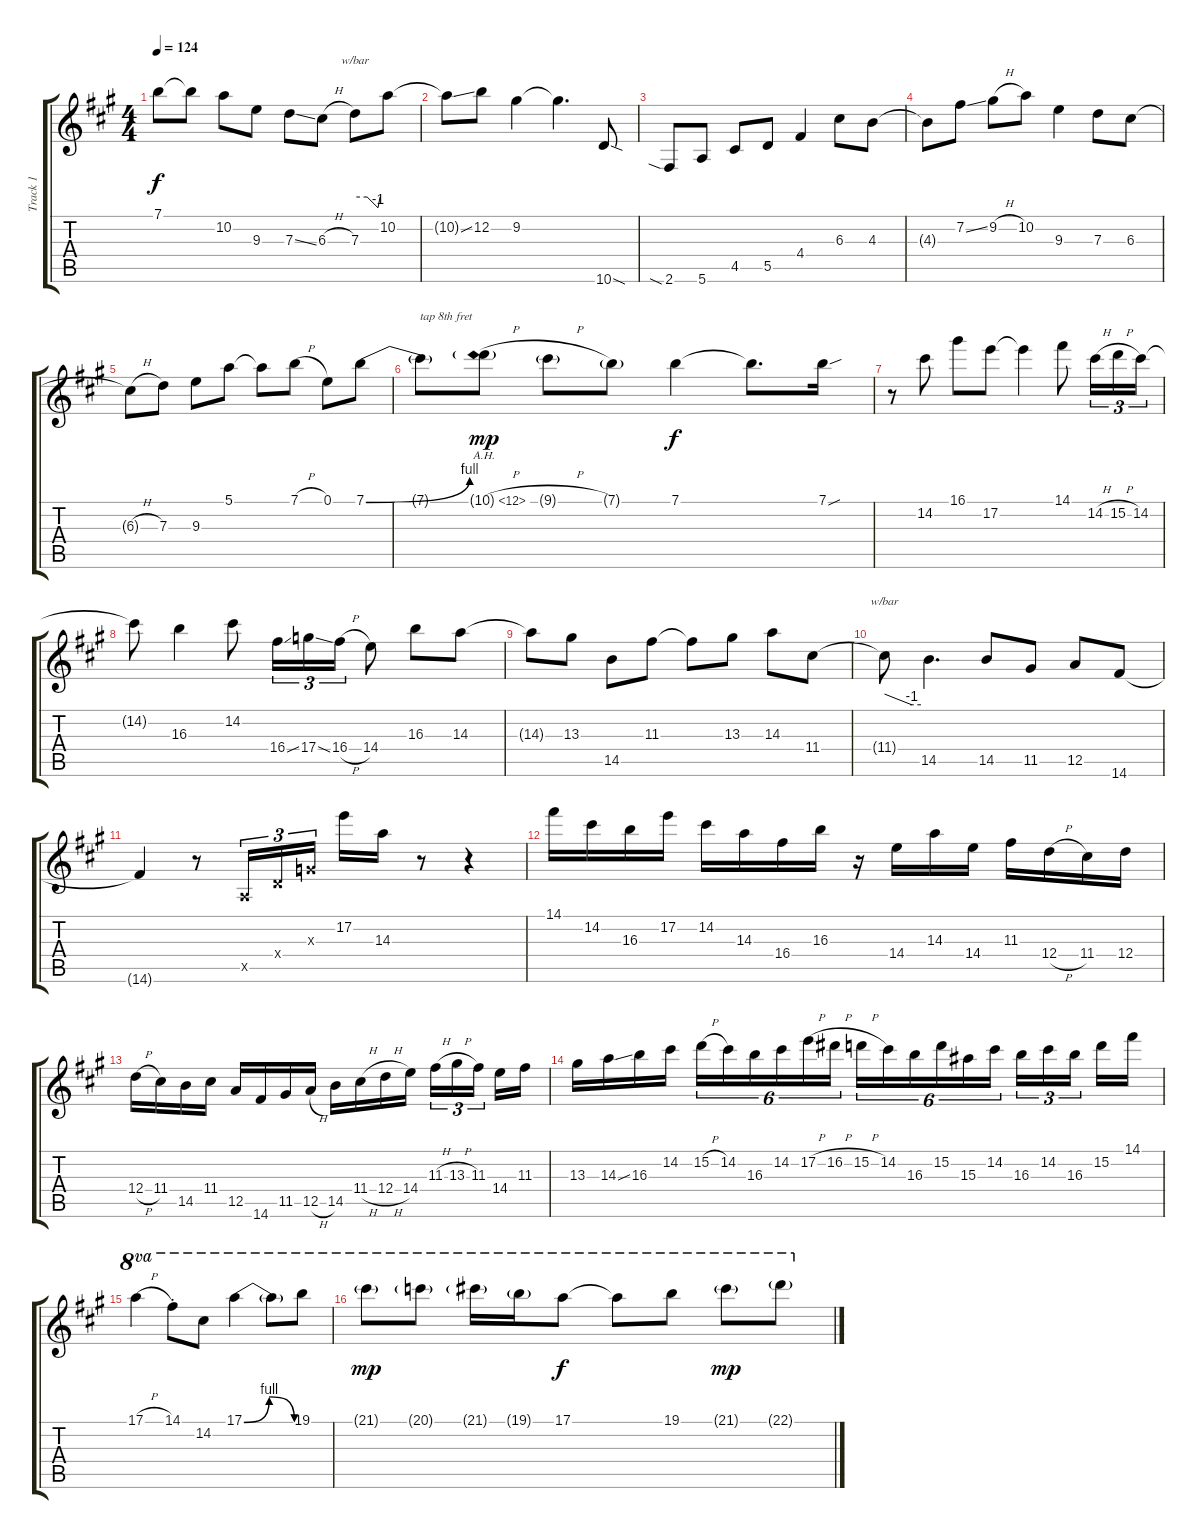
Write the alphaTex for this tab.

\track ("Track 1" "Track 1") {instrument distortionguitar}
\staff {score tabs}
\tuning (E4 B3 G3 D3 A2 E2) {hide}
\ts (4 4)
\tempo 124
\clef g2
\ks a
7.1{t}.8{dy f} 7.1{t}.8 10.2.8 9.3.8 7.3{ss}.8 6.3{h}.8 7.3.8{tbe (custom default 0 0 29 0 55 -4 60 0)} 10.2.8 |
10.2{ss t}.8 12.2.8 9.2.4 9.2{t}.4{d} 10.6{sod}.8 |
2.6{sia}.8 5.6.8 4.5.8 5.5.8 4.4.4 6.3.8 4.3.8 |
4.3{t}.8 7.2{ss}.8 9.2{h}.8 10.2.8 9.3.4 7.3.8 6.3.8 |
6.3{h t}.8 7.3.8 9.3.8 5.1.8 5.1{t}.8 7.1{h}.8 0.1.8 7.1{be (bend 0 0 60 4)}.8 |
7.1{t}.8{txt "tap 8th fret"} 10.1{ah 2 h g}.8{dy mp} 9.1{h g}.8 7.1{g}.8 7.1.4{dy f} 7.1{t}.8{d} 7.1{sou}.16 |
r.8 14.2.8 16.1.8 17.2.8 17.2{t}.4 14.1.8 14.2{h}.16{tu (3 2)} 15.2{h}.16{tu (3 2)} 14.2.16{tu (3 2)} |
14.2{t}.8 16.3.4 14.2.8 16.4{ss}.16{tu (3 2)} 17.4{ss}.16{tu (3 2)} 16.4{h}.16{tu (3 2)} 14.4.8 16.3.8 14.3.8 |
14.3{t}.8 13.3.8 14.5.8 11.3.8 11.3{t}.8 13.3.8 14.3.8 11.4.8 |
11.4{t}.8{tbe (custom default 0 0 45 -4 60 -4)} 14.5.4{d} 14.5.8 11.5.8 12.5.8 14.6.8 |
14.6{t}.4 r.8 0.5{x}.16{tu (3 2)} 0.4{x}.16{tu (3 2)} 0.3{x}.16{tu (3 2)} 17.2.16 14.3.16 r.8 r.4 |
14.1.16 14.2.16 16.3.16 17.2.16 14.2.16 14.3.16 16.4.16 16.3.16 r.16 14.4.16 14.3.16 14.4.16 11.3.16 12.4{h}.16 11.4.16 12.4.16 |
12.4{h}.16 11.4.16 14.5.16 11.4.16 12.5.16 14.6.16 11.5.16 12.5{h}.16 14.5.16 11.4{h}.16 12.4{h}.16 14.4.16 11.3{h}.16{tu (3 2)} 13.3{h}.16{tu (3 2)} 11.3.16{tu (3 2) beam splitsecondary} 14.4.16 11.3.16 |
13.3.16 14.3{ss}.16 16.3.16 14.2.16 15.2{h}.16{tu (6 4)} 14.2.16{tu (6 4)} 16.3.16{tu (6 4)} 14.2.16{tu (6 4)} 17.2{h}.16{tu (6 4)} 16.2{h}.16{tu (6 4)} 15.2{h}.16{tu (6 4)} 14.2.16{tu (6 4)} 16.3.16{tu (6 4)} 15.2.16{tu (6 4)} 15.3.16{tu (6 4)} 14.2.16{tu (6 4)} 16.3.16{tu (3 2)} 14.2.16{tu (3 2)} 16.3.16{tu (3 2) beam splitsecondary} 15.2.16 14.1.16 |
17.1{h}.4{ot 8va} 14.1{st}.8{ot 8va} 14.2.8{ot 8va} 17.1{be (bendrelease 0 0 30 4 30 4 60 0)}.4{ot 8va} 17.1{t}.8{ot 8va} 19.1.8{ot 8va} |
21.1{g}.8{ot 8va dy mp} 20.1{g}.8{ot 8va} 21.1{g}.16{ot 8va} 19.1{g}.16{ot 8va} 17.1.8{ot 8va dy f} 17.1{t}.8{ot 8va} 19.1.8{ot 8va} 21.1{g}.8{ot 8va dy mp} 22.1{g}.8{ot 8va}
